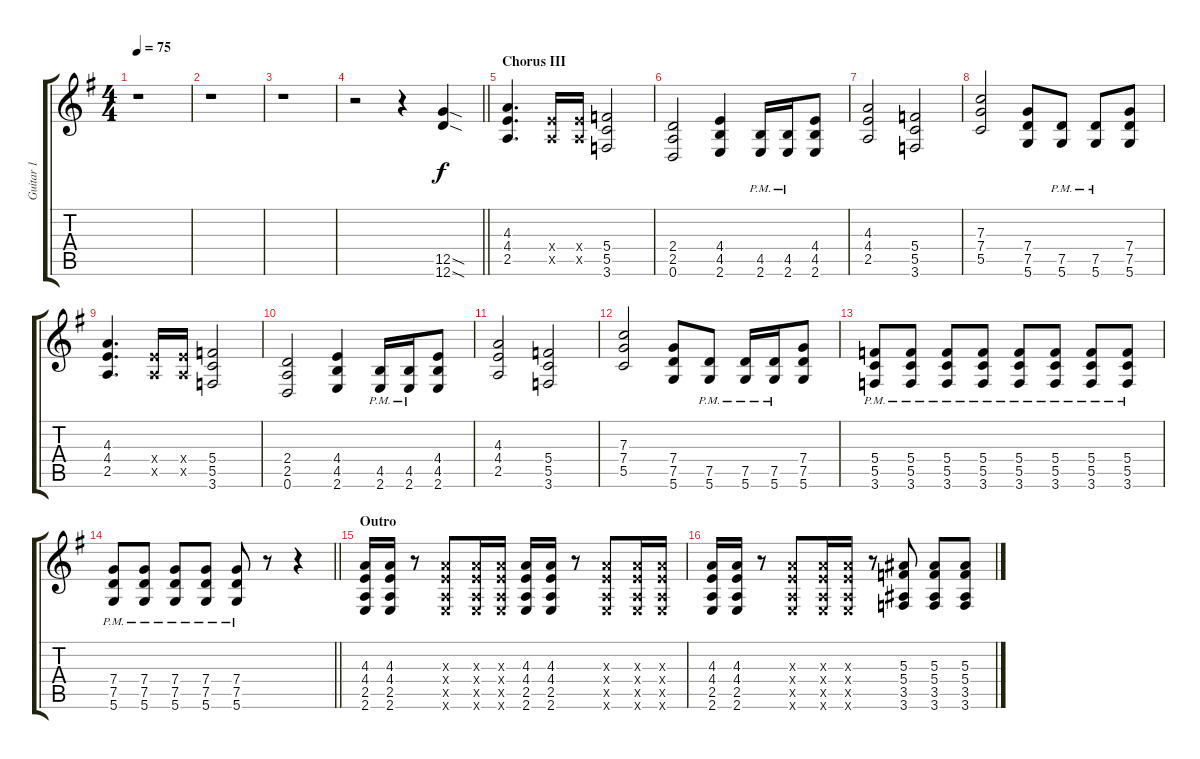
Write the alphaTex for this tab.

\track ("Guitar 1" "Guitar 1") {instrument distortionguitar}
\staff {score tabs}
\tuning (D4 A3 F3 C3 G2 D2) {hide}
\ts (4 4)
\tempo 75
\clef g2
\ks eminor
r.1{dy f} |
r.1 |
r.1 |
\barLineRight lightlight
r.2 r.4 (12.5{sod} 12.6{sod}).4 |
\section ("" "Chorus III")
(4.3 4.4 2.5).4{d} (4.4{x} 2.5{x}).16 (4.4{x} 2.5{x}).16 (5.4 5.5 3.6).2 |
(2.4 2.5 0.6).2 (4.4 4.5 2.6).4 (4.5{pm} 2.6{pm}).16 (4.5{pm} 2.6{pm}).16 (4.4 4.5 2.6).8 |
(4.3 4.4 2.5).2 (5.4 5.5 3.6).2 |
(7.3 7.4 5.5).2 (7.4 7.5 5.6).8 (7.5{pm} 5.6{pm}).8 (7.5{pm} 5.6{pm}).8 (7.4 7.5 5.6).8 |
(4.3 4.4 2.5).4{d} (4.4{x} 2.5{x}).16 (4.4{x} 2.5{x}).16 (5.4 5.5 3.6).2 |
(2.4 2.5 0.6).2 (4.4 4.5 2.6).4 (4.5{pm} 2.6{pm}).16 (4.5{pm} 2.6{pm}).16 (4.4 4.5 2.6).8 |
(4.3 4.4 2.5).2 (5.4 5.5 3.6).2 |
(7.3 7.4 5.5).2 (7.4 7.5 5.6).8 (7.5{pm} 5.6{pm}).8 (7.5{pm} 5.6{pm}).16 (7.5{pm} 5.6{pm}).16 (7.4 7.5 5.6).8 |
(5.4{pm} 5.5{pm} 3.6{pm}).8 (5.4{pm} 5.5{pm} 3.6{pm}).8 (5.4{pm} 5.5{pm} 3.6{pm}).8 (5.4{pm} 5.5{pm} 3.6{pm}).8 (5.4{pm} 5.5{pm} 3.6{pm}).8 (5.4{pm} 5.5{pm} 3.6{pm}).8 (5.4{pm} 5.5{pm} 3.6{pm}).8 (5.4{pm} 5.5{pm} 3.6{pm}).8 |
\barLineRight lightlight
(7.4{pm} 7.5{pm} 5.6{pm}).8 (7.4{pm} 7.5{pm} 5.6{pm}).8 (7.4{pm} 7.5{pm} 5.6{pm}).8 (7.4{pm} 7.5{pm} 5.6{pm}).8 (7.4{pm} 7.5{pm} 5.6{pm}).8 r.8 r.4 |
\section ("" "Outro")
(4.3 4.4 2.5 2.6).16 (4.3 4.4 2.5 2.6).16 r.8 (4.3{x} 4.4{x} 2.5{x} 2.6{x}).8 (4.3{x} 4.4{x} 2.5{x} 2.6{x}).16 (4.3{x} 4.4{x} 2.5{x} 2.6{x}).16 (4.3 4.4 2.5 2.6).16 (4.3 4.4 2.5 2.6).16 r.8 (4.3{x} 4.4{x} 2.5{x} 2.6{x}).8 (4.3{x} 4.4{x} 2.5{x} 2.6{x}).16 (4.3{x} 4.4{x} 2.5{x} 2.6{x}).16 |
(4.3 4.4 2.5 2.6).16 (4.3 4.4 2.5 2.6).16 r.8 (4.3{x} 4.4{x} 2.5{x} 2.6{x}).8 (4.3{x} 4.4{x} 2.5{x} 2.6{x}).16 (4.3{x} 4.4{x} 2.5{x} 2.6{x}).16 r.8 (5.3 5.4 3.5 3.6).8 (5.3 5.4 3.5 3.6).8 (5.3 5.4 3.5 3.6).8
